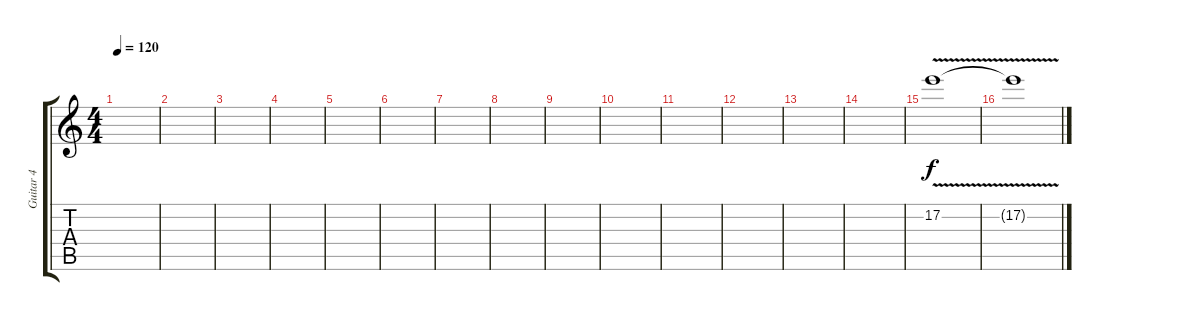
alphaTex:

\track ("Guitar 4" "Guitar 4") {instrument distortionguitar}
\staff {score tabs}
\tuning (E4 B3 G3 D3 A2 E2) {hide}
\ts (4 4)
\tempo 120
\clef g2
\ks c
|
|
|
|
|
|
|
|
|
|
|
|
|
|
17.2{v}.1 |
17.2{t}.1
